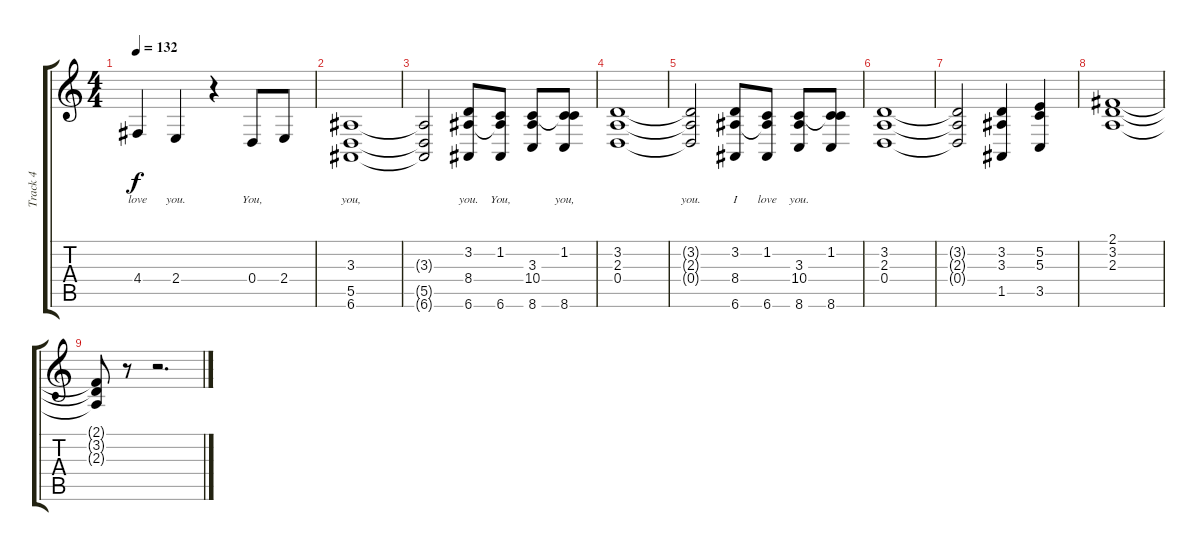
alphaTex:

\track ("Track 4" "Track 4") {instrument altosax}
\staff {score tabs}
\tuning (E4 B3 G3 D3 A2 E2) {hide}
\ts (4 4)
\tempo 132
\clef g2
\ks c
4.4.4{lyrics (0 "love") lyrics (1 "") lyrics (2 "") lyrics (3 "") lyrics (4 "") dy f} 2.4.4{lyrics (0 "you.") lyrics (1 "") lyrics (2 "") lyrics (3 "") lyrics (4 "")} r.4 0.4.8{lyrics (0 "You,") lyrics (1 "") lyrics (2 "") lyrics (3 "") lyrics (4 "")} 2.4.8{lyrics (0 "") lyrics (1 "") lyrics (2 "") lyrics (3 "") lyrics (4 "")} |
(3.3 5.5 6.6).1{lyrics (0 "you,") lyrics (1 "") lyrics (2 "") lyrics (3 "") lyrics (4 "")} |
(3.3{t} 5.5{t} 6.6{t}).2{lyrics (0 "") lyrics (1 "") lyrics (2 "") lyrics (3 "") lyrics (4 "")} (3.2 8.4 6.6).8{lyrics (0 "you.") lyrics (1 "") lyrics (2 "") lyrics (3 "") lyrics (4 "")} (1.2 8.4{t} 6.6).8{lyrics (0 "You,") lyrics (1 "") lyrics (2 "") lyrics (3 "") lyrics (4 "")} (3.3 10.4 8.6).8{lyrics (0 "") lyrics (1 "") lyrics (2 "") lyrics (3 "") lyrics (4 "")} (1.2 10.4{t} 8.6).8{lyrics (0 "you,") lyrics (1 "") lyrics (2 "") lyrics (3 "") lyrics (4 "")} |
(3.2 2.3 0.4).1{lyrics (0 "") lyrics (1 "") lyrics (2 "") lyrics (3 "") lyrics (4 "")} |
(3.2{t} 2.3{t} 0.4{t}).2{lyrics (0 "you.") lyrics (1 "") lyrics (2 "") lyrics (3 "") lyrics (4 "")} (3.2 8.4 6.6).8{lyrics (0 "I") lyrics (1 "") lyrics (2 "") lyrics (3 "") lyrics (4 "")} (1.2 8.4{t} 6.6).8{lyrics (0 "love") lyrics (1 "") lyrics (2 "") lyrics (3 "") lyrics (4 "")} (3.3 10.4 8.6).8{lyrics (0 "you.") lyrics (1 "") lyrics (2 "") lyrics (3 "") lyrics (4 "")} (1.2 10.4{t} 8.6).8 |
(3.2 2.3 0.4).1 |
(3.2{t} 2.3{t} 0.4{t}).2 (3.2 3.3 1.5).4 (5.2 5.3 3.5).4 |
(2.1 3.2 2.3).1 |
(2.1{t} 3.2{t} 2.3{t}).8 r.8 r.2{d}
